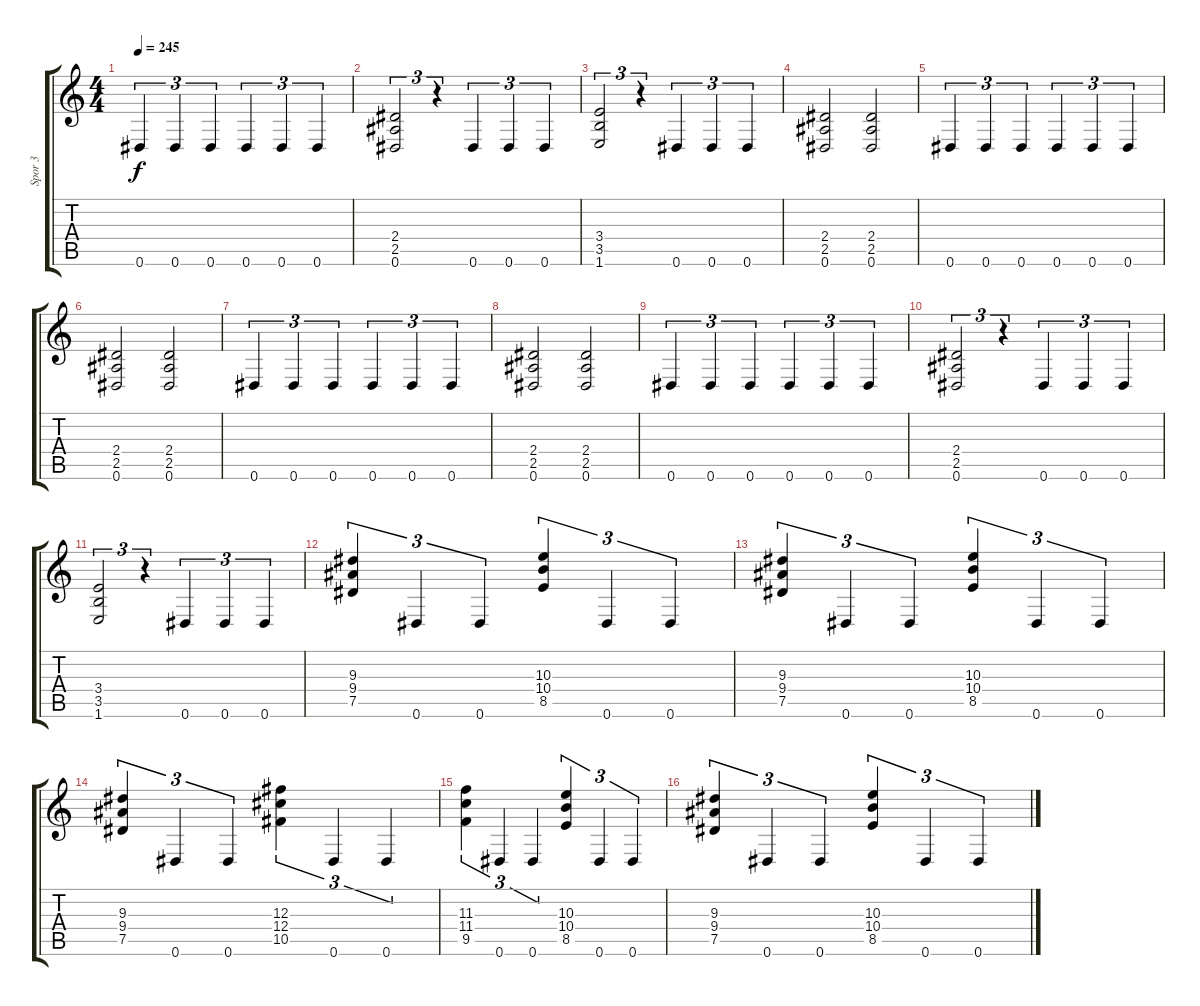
\track ("Spor 3" "Spor 3") {instrument distortionguitar}
\staff {score tabs}
\tuning (Eb4 Bb3 Gb3 Db3 Ab2 Eb2) {hide}
\ts (4 4)
\tempo 245
\clef g2
\ks c
0.6.4{tu (3 2) dy f} 0.6.4{tu (3 2)} 0.6.4{tu (3 2)} 0.6.4{tu (3 2)} 0.6.4{tu (3 2)} 0.6.4{tu (3 2)} |
(2.4 2.5 0.6).2{tu (3 2)} r.4{tu (3 2)} 0.6.4{tu (3 2)} 0.6.4{tu (3 2)} 0.6.4{tu (3 2)} |
(3.4 3.5 1.6).2{tu (3 2)} r.4{tu (3 2)} 0.6.4{tu (3 2)} 0.6.4{tu (3 2)} 0.6.4{tu (3 2)} |
(2.4 2.5 0.6).2 (2.4 2.5 0.6).2 |
0.6.4{tu (3 2)} 0.6.4{tu (3 2)} 0.6.4{tu (3 2)} 0.6.4{tu (3 2)} 0.6.4{tu (3 2)} 0.6.4{tu (3 2)} |
(2.4 2.5 0.6).2 (2.4 2.5 0.6).2 |
0.6.4{tu (3 2)} 0.6.4{tu (3 2)} 0.6.4{tu (3 2)} 0.6.4{tu (3 2)} 0.6.4{tu (3 2)} 0.6.4{tu (3 2)} |
(2.4 2.5 0.6).2 (2.4 2.5 0.6).2 |
0.6.4{tu (3 2)} 0.6.4{tu (3 2)} 0.6.4{tu (3 2)} 0.6.4{tu (3 2)} 0.6.4{tu (3 2)} 0.6.4{tu (3 2)} |
(2.4 2.5 0.6).2{tu (3 2)} r.4{tu (3 2)} 0.6.4{tu (3 2)} 0.6.4{tu (3 2)} 0.6.4{tu (3 2)} |
(3.4 3.5 1.6).2{tu (3 2)} r.4{tu (3 2)} 0.6.4{tu (3 2)} 0.6.4{tu (3 2)} 0.6.4{tu (3 2)} |
(9.3 9.4 7.5).4{tu (3 2)} 0.6.4{tu (3 2)} 0.6.4{tu (3 2)} (10.3 10.4 8.5).4{tu (3 2)} 0.6.4{tu (3 2)} 0.6.4{tu (3 2)} |
(9.3 9.4 7.5).4{tu (3 2)} 0.6.4{tu (3 2)} 0.6.4{tu (3 2)} (10.3 10.4 8.5).4{tu (3 2)} 0.6.4{tu (3 2)} 0.6.4{tu (3 2)} |
(9.3 9.4 7.5).4{tu (3 2)} 0.6.4{tu (3 2)} 0.6.4{tu (3 2)} (12.3 12.4 10.5).4{tu (3 2)} 0.6.4{tu (3 2)} 0.6.4{tu (3 2)} |
(11.3 11.4 9.5).4{tu (3 2)} 0.6.4{tu (3 2)} 0.6.4{tu (3 2)} (10.3 10.4 8.5).4{tu (3 2)} 0.6.4{tu (3 2)} 0.6.4{tu (3 2)} |
(9.3 9.4 7.5).4{tu (3 2)} 0.6.4{tu (3 2)} 0.6.4{tu (3 2)} (10.3 10.4 8.5).4{tu (3 2)} 0.6.4{tu (3 2)} 0.6.4{tu (3 2)}
